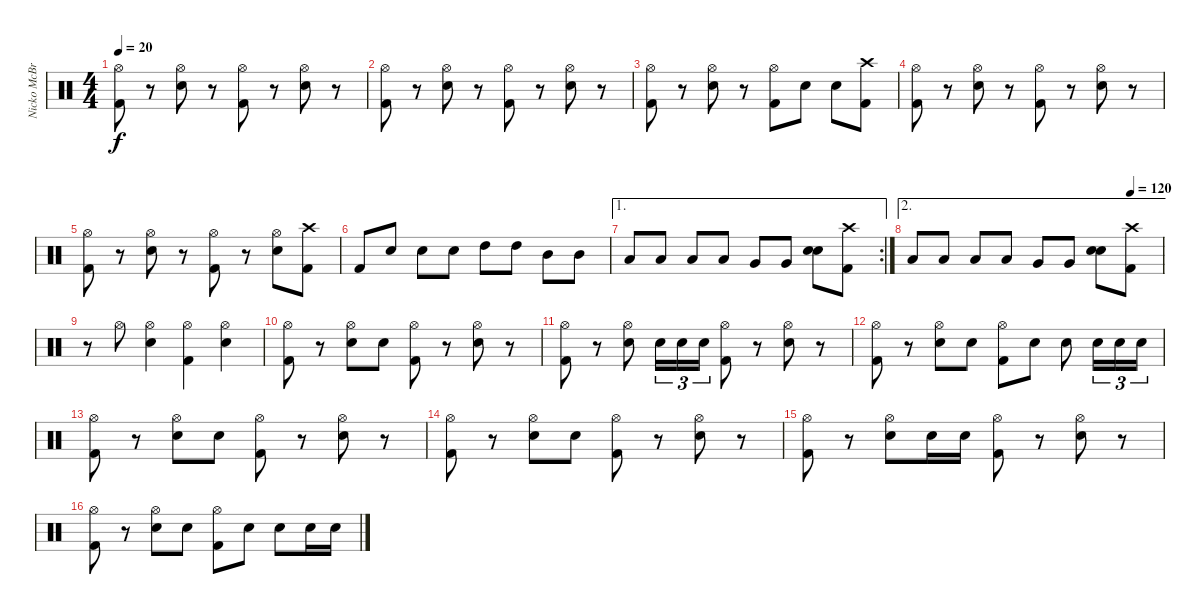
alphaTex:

\track ("Nicko McBrain" "Nicko McBr") {instrument percussion}
\staff {score}
\articulation defaults
\ts (4 4)
\tempo 20
\clef neutral
\ks c
("Hi-Hat (open)" "Kick (hit) 2").8{dy f} r.8 ("Hi-Hat (open)" "Snare (hit) 2").8 r.8 ("Hi-Hat (open)" "Kick (hit) 2").8 r.8 ("Hi-Hat (open)" "Snare (hit) 2").8 r.8 |
("Hi-Hat (open)" "Kick (hit) 2").8 r.8 ("Hi-Hat (open)" "Snare (hit) 2").8 r.8 ("Hi-Hat (open)" "Kick (hit) 2").8 r.8 ("Hi-Hat (open)" "Snare (hit) 2").8 r.8 |
("Hi-Hat (open)" "Kick (hit) 2").8 r.8 ("Hi-Hat (open)" "Snare (hit) 2").8 r.8 ("Hi-Hat (open)" "Kick (hit) 2").8 "Snare (hit) 2".8 "Snare (hit) 2".8 ("Crash high (hit)" "Kick (hit) 2").8 |
("Hi-Hat (open)" "Kick (hit) 2").8 r.8 ("Hi-Hat (open)" "Snare (hit) 2").8 r.8 ("Hi-Hat (open)" "Kick (hit) 2").8 r.8 ("Hi-Hat (open)" "Snare (hit) 2").8 r.8 |
("Hi-Hat (open)" "Kick (hit) 2").8 r.8 ("Hi-Hat (open)" "Snare (hit) 2").8 r.8 ("Hi-Hat (open)" "Kick (hit) 2").8 r.8 ("Hi-Hat (open)" "Snare (hit) 2").8 ("Kick (hit) 2" "Crash high (hit)").8 |
"Kick (hit) 2".8 "Snare (hit) 2".8 "Snare (hit) 2".8 "Snare (hit) 2".8 "High Tom (hit)".8 "High Tom (hit)".8 "Mid Tom (hit)".8 "Mid Tom (hit)".8 |
\ae 1
\rc 2 "Low Tom (hit)".8 "Low Tom (hit)".8 "Low Tom (hit)".8 "Low Tom (hit)".8 "Very Low Tom (hit)".8 "Very Low Tom (hit)".8
("Snare (hit) 2" "Snare (hit) 2").8 ("Crash high (hit)" "Kick (hit) 2").8 |
\ae 2
\tempo (120 0.875)
"Low Tom (hit)".8 "Low Tom (hit)".8 "Low Tom (hit)".8 "Low Tom (hit)".8 "Very Low Tom (hit)".8 "Very Low Tom (hit)".8 ("Snare (hit) 2" "Snare (hit) 2").8 ("Crash high (hit)" "Kick (hit) 2").8 |
r.8 "Hi-Hat (open)".8 ("Hi-Hat (open)" "Snare (hit) 2").4 ("Hi-Hat (open)" "Kick (hit) 2").4 ("Hi-Hat (open)" "Snare (hit) 2").4 |
("Hi-Hat (open)" "Kick (hit) 2").8 r.8 ("Hi-Hat (open)" "Snare (hit) 2").8 "Snare (hit) 2".8 ("Hi-Hat (open)" "Kick (hit) 2").8 r.8 ("Hi-Hat (open)" "Snare (hit) 2").8 r.8 |
("Hi-Hat (open)" "Kick (hit) 2").8 r.8 ("Hi-Hat (open)" "Snare (hit) 2").8 "Snare (hit) 2".16{tu (3 2)} "Snare (hit) 2".16{tu (3 2)} "Snare (hit) 2".16{tu (3 2)} ("Hi-Hat (open)" "Kick (hit) 2").8 r.8 ("Hi-Hat (open)" "Snare (hit) 2").8 r.8 |
("Hi-Hat (open)" "Kick (hit) 2").8 r.8 ("Hi-Hat (open)" "Snare (hit) 2").8 "Snare (hit) 2".8 ("Hi-Hat (open)" "Kick (hit) 2").8 "Snare (hit) 2".8 "Snare (hit) 2".8 "Snare (hit) 2".16{tu (3 2)} "Snare (hit) 2".16{tu (3 2)} "Snare (hit) 2".16{tu (3 2)} |
("Hi-Hat (open)" "Kick (hit) 2").8 r.8 ("Hi-Hat (open)" "Snare (hit) 2").8 "Snare (hit) 2".8 ("Hi-Hat (open)" "Kick (hit) 2").8 r.8 ("Hi-Hat (open)" "Snare (hit) 2").8 r.8 |
("Hi-Hat (open)" "Kick (hit) 2").8 r.8 ("Hi-Hat (open)" "Snare (hit) 2").8 "Snare (hit) 2".8 ("Hi-Hat (open)" "Kick (hit) 2").8 r.8 ("Hi-Hat (open)" "Snare (hit) 2").8 r.8 |
("Hi-Hat (open)" "Kick (hit) 2").8 r.8 ("Hi-Hat (open)" "Snare (hit) 2").8 "Snare (hit) 2".16 "Snare (hit) 2".16 ("Hi-Hat (open)" "Kick (hit) 2").8 r.8 ("Hi-Hat (open)" "Snare (hit) 2").8 r.8 |
("Hi-Hat (open)" "Kick (hit) 2").8 r.8 ("Hi-Hat (open)" "Snare (hit) 2").8 "Snare (hit) 2".8 ("Hi-Hat (open)" "Kick (hit) 2").8 "Snare (hit) 2".8 "Snare (hit) 2".8 "Snare (hit) 2".16 "Snare (hit) 2".16
